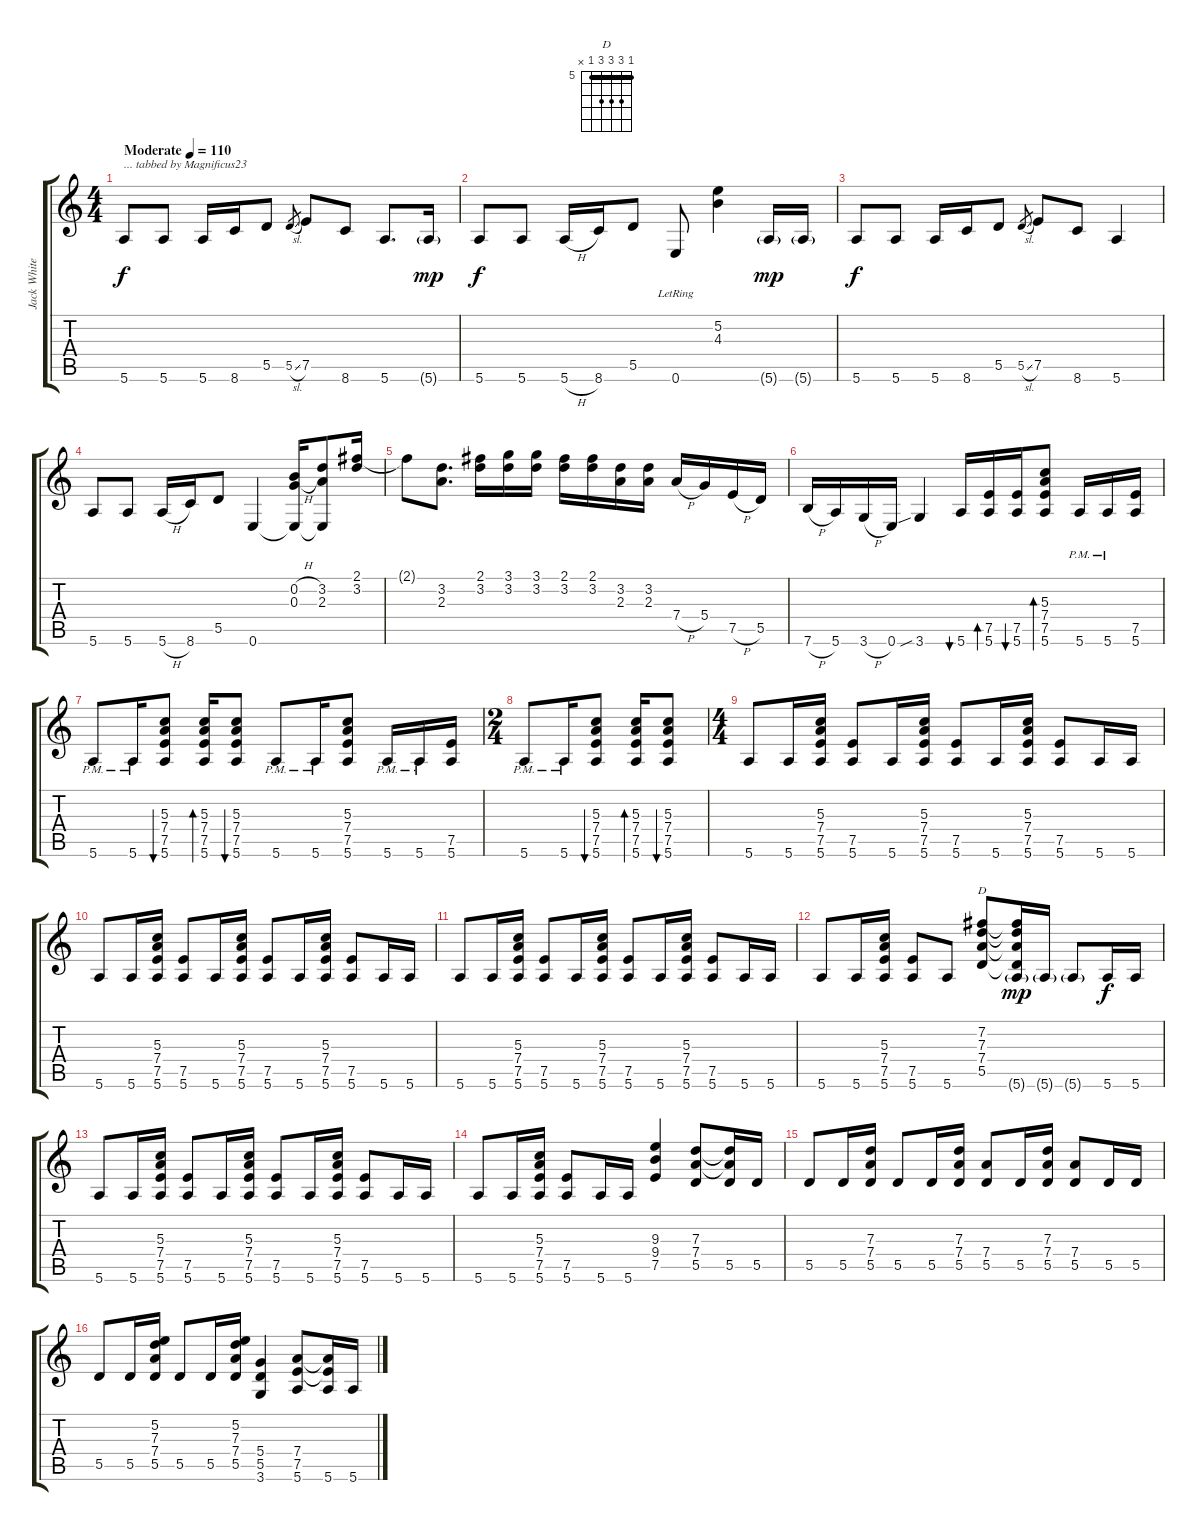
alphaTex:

\track ("Jack White (guitar)" "Jack White") {instrument overdrivenguitar}
\staff {score tabs}
\tuning (E4 B3 G3 D3 A2 E2) {hide}
\chord ("D" 5 7 7 7 5 x) {firstfret 5 barre 5}
\ts (4 4)
\tempo (110 "Moderate")
\clef g2
\ks c
5.6.8{txt "... tabbed by Magnificus23" dy f instrument overdrivenguitar} 5.6.8 5.6.16 8.6.16 5.5.8 5.5{sl}.8{gr} 7.5.8 8.6.8 5.6.8{d} 5.6{g}.16{dy mp} |
5.6.8{dy f} 5.6.8 5.6{h}.16 8.6.16 5.5.8 0.6{lr}.8 (5.2 4.3).4 5.6{g}.16{dy mp} 5.6{g}.16 |
5.6.8{dy f} 5.6.8 5.6.16 8.6.16 5.5.8 5.5{sl}.8{gr} 7.5.8 8.6.8 5.6.4 |
5.6.8 5.6.8 5.6{h}.16 8.6.16 5.5.8 0.6.4 (0.2{h} 0.3{h} 0.6{t}).16 (3.2 2.3 0.6{t}).8 (2.1 3.2).16 |
2.1{t}.8 (3.2 2.3).8{d} (2.1 3.2).16 (3.1 3.2).16 (3.1 3.2).16 (2.1 3.2).16 (2.1 3.2).16 (3.2 2.3).16 (3.2 2.3).16 7.4{h}.16 5.4.16 7.5{h}.16 5.5.16 |
7.6{h}.16 5.6.16 3.6{h}.16 0.6.16 3.6{sib}.4 5.6.16{bu 120} (7.5 5.6).16{bd 120} (7.5 5.6).16{bu 120} (5.3 7.4 7.5 5.6).8{bd 120} 5.6{pm}.16 5.6{pm}.16 (7.5 5.6).16 |
5.6{pm}.8 5.6{pm}.16 (5.3 7.4 7.5 5.6).8{bu 120} (5.3 7.4 7.5 5.6).16{bd 120} (5.3 7.4 7.5 5.6).8{bu 120} 5.6{pm}.8 5.6{pm}.16 (5.3 7.4 7.5 5.6).8 5.6{pm}.16 5.6{pm}.16 (7.5 5.6).16 |
\ts (2 4)
5.6{pm}.8 5.6{pm}.16 (5.3 7.4 7.5 5.6).8{bu 120} (5.3 7.4 7.5 5.6).16{bd 120} (5.3 7.4 7.5 5.6).8{bu 120} |
\ts (4 4)
5.6.8 5.6.16 (5.3 7.4 7.5 5.6).16 (7.5 5.6).8 5.6.16 (5.3 7.4 7.5 5.6).16 (7.5 5.6).8 5.6.16 (5.3 7.4 7.5 5.6).16 (7.5 5.6).8 5.6.16 5.6.16 |
5.6.8 5.6.16 (5.3 7.4 7.5 5.6).16 (7.5 5.6).8 5.6.16 (5.3 7.4 7.5 5.6).16 (7.5 5.6).8 5.6.16 (5.3 7.4 7.5 5.6).16 (7.5 5.6).8 5.6.16 5.6.16 |
5.6.8 5.6.16 (5.3 7.4 7.5 5.6).16 (7.5 5.6).8 5.6.16 (5.3 7.4 7.5 5.6).16 (7.5 5.6).8 5.6.16 (5.3 7.4 7.5 5.6).16 (7.5 5.6).8 5.6.16 5.6.16 |
5.6.8 5.6.16 (5.3 7.4 7.5 5.6).16 (7.5 5.6).8 5.6.8 (7.2 7.3 7.4 5.5).8{ch "D"} (7.2{t} 7.3{t} 7.4{t} 5.5{t} 5.6{g}).16{dy mp} 5.6{g}.16 5.6{g}.8 5.6.16{dy f} 5.6.16 |
5.6.8 5.6.16 (5.3 7.4 7.5 5.6).16 (7.5 5.6).8 5.6.16 (5.3 7.4 7.5 5.6).16 (7.5 5.6).8 5.6.16 (5.3 7.4 7.5 5.6).16 (7.5 5.6).8 5.6.16 5.6.16 |
5.6.8 5.6.16 (5.3 7.4 7.5 5.6).16 (7.5 5.6).8 5.6.16 5.6.16 (9.3 9.4 7.5).4 (7.3 7.4 5.5).8 (7.3{t} 7.4{t} 5.5).16 5.5.16 |
5.5.8 5.5.16 (7.3 7.4 5.5).16 5.5.8 5.5.16 (7.3 7.4 5.5).16 (7.4 5.5).8 5.5.16 (7.3 7.4 5.5).16 (7.4 5.5).8 5.5.16 5.5.16 |
5.5.8 5.5.16 (5.2 7.3 7.4 5.5).16 5.5.8 5.5.16 (5.2 7.3 7.4 5.5).16 (5.4 5.5 3.6).4 (7.4 7.5 5.6).8 (7.4{t} 7.5{t} 5.6).16 5.6.16
